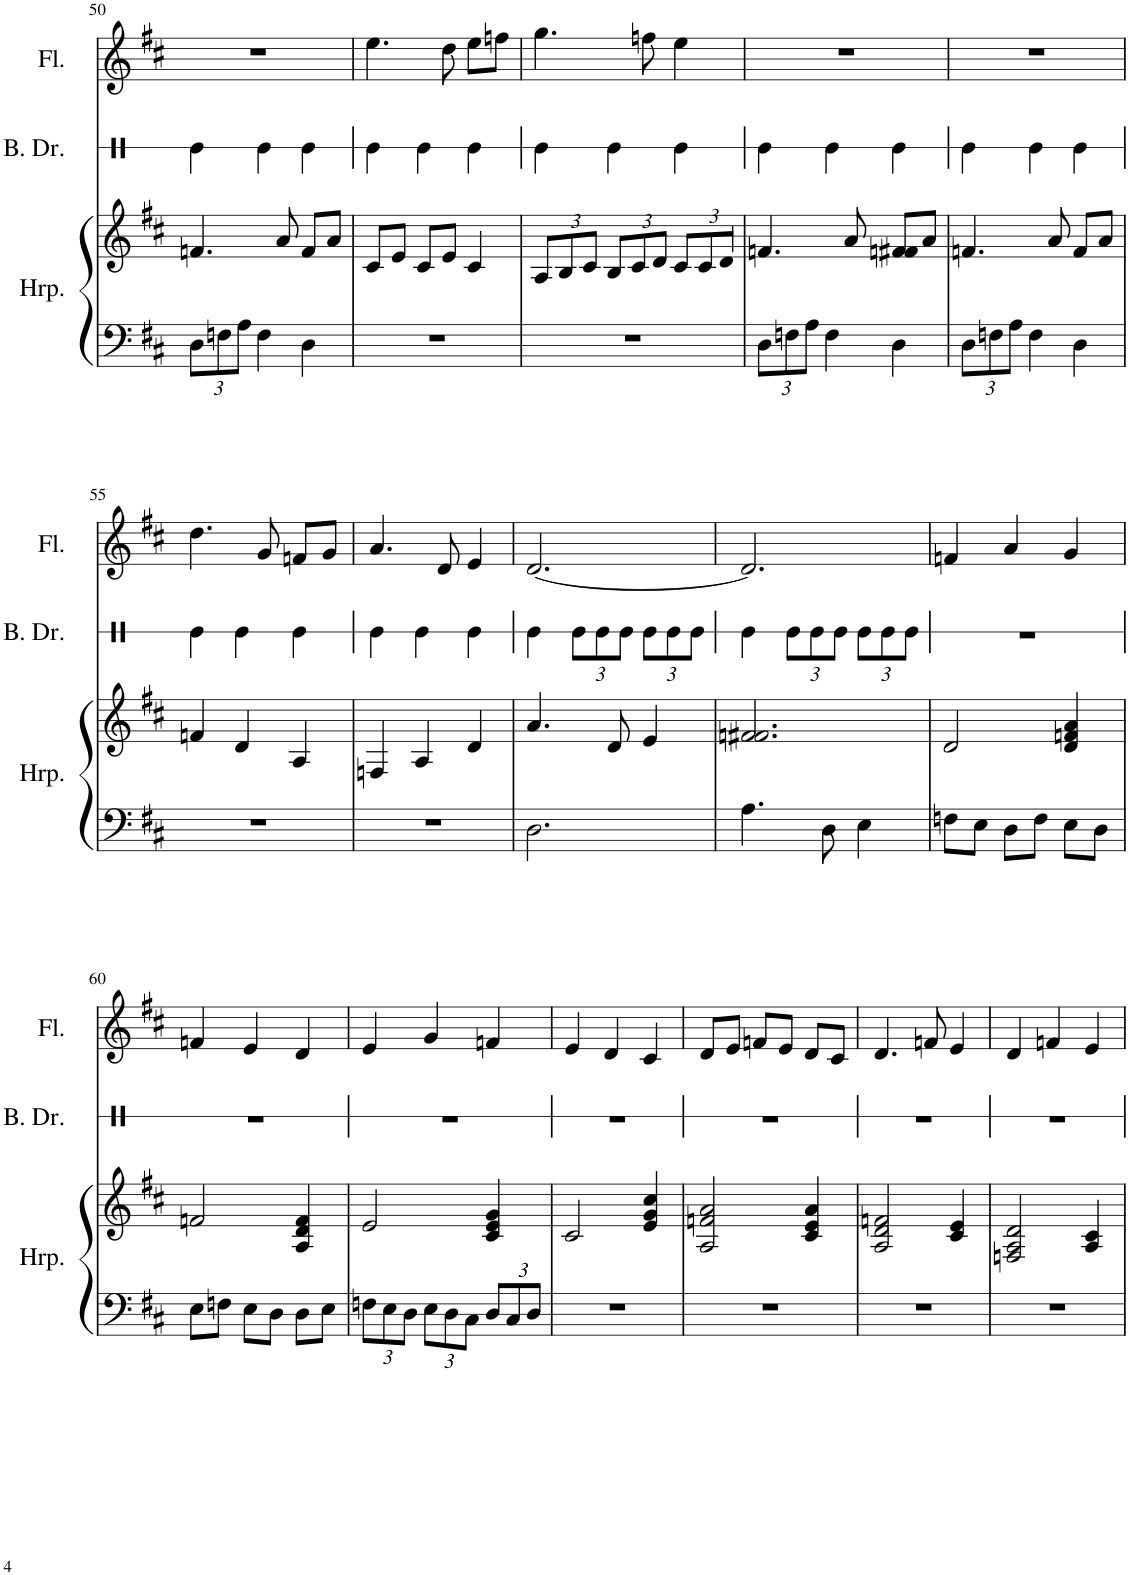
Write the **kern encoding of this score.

**kern	**kern	**kern	**kern
*part3	*part3	*part2	*part1
*staff4	*staff3	*staff2	*staff1
*I"Harp	*	*I"Bass Drum	*I"Flute
*I'Hrp.	*	*I'B. Dr.	*I'Fl.
!!LO:PB:g=z
*clefF4	*clefG2	*clefX	*clefG2
*k[f#c#]	*k[f#c#]	*k[]	*k[f#c#]
*M3/4	*M3/4	*M3/4	*M3/4
*Xbrackettup	*	*	*
=50	=50	=50	=50
12D\L	4.fn/	4Re\	2.r
12Fn\	.	.	.
12A\J	.	.	.
4F\	.	4Re\	.
.	8a/	.	.
4D\	8f/L	4Re\	.
.	8a/J	.	.
=51	=51	=51	=51
2.r	8c#/L	4Re\	4.ee\
.	8e/J	.	.
.	8c#/L	4Re\	.
.	8e/J	.	8dd\
.	4c#/	4Re\	8ee\L
.	.	.	8ffn\J
=52	=52	=52	=52
*	*Xbrackettup	*	*
2.r	12A/L	4Re\	4.gg\
.	12B/	.	.
.	12c#/J	.	.
.	12B/L	4Re\	.
.	12c#/	.	.
.	.	.	8ffn\
.	12d/J	.	.
.	12c#/L	4Re\	4ee\
.	12c#/	.	.
.	12d/J	.	.
=53	=53	=53	=53
12D\L	4.fn/	4Re\	2.r
12Fn\	.	.	.
12A\J	.	.	.
4F\	.	4Re\	.
.	8a/	.	.
4D\	8fn/ 8f#X/L	4Re\	.
.	8a/J	.	.
=54	=54	=54	=54
12D\L	4.fn/	4Re\	2.r
12Fn\	.	.	.
12A\J	.	.	.
4F\	.	4Re\	.
.	8a/	.	.
4D\	8f/L	4Re\	.
.	8a/J	.	.
!!LO:LB:g=z
=55	=55	=55	=55
2.r	4fn/	4Re\	4.dd\
.	4d/	4Re\	.
.	.	.	8g/
.	4A/	4Re\	8fn/L
.	.	.	8g/J
=56	=56	=56	=56
2.r	4Fn/	4Re\	4.a/
.	4A/	4Re\	.
.	.	.	8d/
.	4d/	4Re\	4e/
=57	=57	=57	=57
2.D\	4.a/	4Re\	[2.d/
*	*	*Xbrackettup	*
.	.	12Re\L	.
.	.	12Re\	.
.	8d/	.	.
.	.	12Re\J	.
.	4e/	12Re\L	.
.	.	12Re\	.
.	.	12Re\J	.
=58	=58	=58	=58
4.A\	2.fn/ 2.f#X/	4Re\	2.d/]
.	.	12Re\L	.
.	.	12Re\	.
8D\	.	.	.
.	.	12Re\J	.
4E\	.	12Re\L	.
.	.	12Re\	.
.	.	12Re\J	.
=59	=59	=59	=59
8Fn\L	2d/	2.r	4fn/
8E\J	.	.	.
8D\L	.	.	4a/
8F\J	.	.	.
8E\L	4d/ 4fn/ 4a/	.	4g/
8D\J	.	.	.
!!LO:LB:g=z
=60	=60	=60	=60
8E\L	2fn/	2.r	4fn/
8Fn\J	.	.	.
8E\L	.	.	4e/
8D\J	.	.	.
8D\L	4A/ 4d/ 4f/	.	4d/
8E\J	.	.	.
=61	=61	=61	=61
12Fn\L	2e/	2.r	4e/
12E\	.	.	.
12D\J	.	.	.
12E\L	.	.	4g/
12D\	.	.	.
12C#\J	.	.	.
12D/L	4c#/ 4e/ 4g/	.	4fn/
12C#/	.	.	.
12D/J	.	.	.
=62	=62	=62	=62
2.r	2c#/	2.r	4e/
.	.	.	4d/
.	4e/ 4g/ 4cc#/	.	4c#/
=63	=63	=63	=63
2.r	2A/ 2fn/ 2a/	2.r	8d/L
.	.	.	8e/J
.	.	.	8fn/L
.	.	.	8e/J
.	4c#/ 4e/ 4a/	.	8d/L
.	.	.	8c#/J
=64	=64	=64	=64
2.r	2A/ 2d/ 2fn/	2.r	4.d/
.	.	.	8fn/
.	4c#/ 4e/	.	4e/
=65	=65	=65	=65
2.r	2Fn/ 2A/ 2d/	2.r	4d/
.	.	.	4fn/
.	4A/ 4c#/	.	4e/
=	=	=	=
*-	*-	*-	*-
